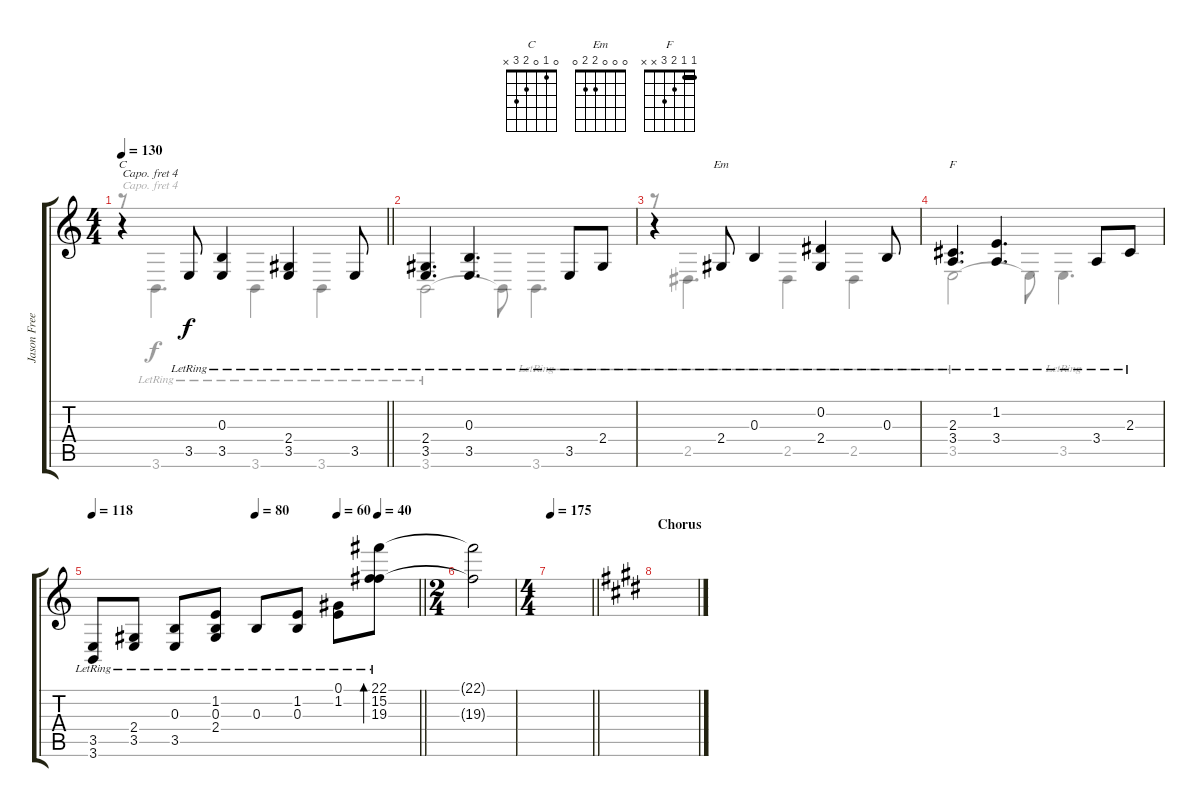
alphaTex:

\track ("Jason Freese (Piano) Capo on 4th" "Jason Free") {instrument acousticgrandpiano}
\staff {score tabs}
\capo 4
\tuning (E4 B3 G3 D3 A2 E2) {hide}
\chord ("C" 0 1 0 2 3 x)
\chord ("Em" 0 0 0 2 2 0)
\chord ("F" 1 1 2 3 x x) {barre 1}
\voice
\ts (4 4)
\tempo 130
\clef g2
\barLineRight lightlight
\ks c
r.4{ch "C" dy f} 3.5{lr}.8 (0.3{lr} 3.5{lr}).4 (2.4{lr} 3.5{lr}).4 3.5{lr}.8 |
(2.4{lr} 3.5{lr}).4{d} (0.3{lr} 3.5{lr}).4{d} 3.5{lr}.8 2.4{lr}.8 |
r.4 2.4{lr}.8{ch "Em"} 0.3{lr}.4 (0.2{lr} 2.4{lr}).4 0.3{lr}.8 |
(2.3{lr} 3.4{lr}).4{d ch "F"} (1.2{lr} 3.4{lr}).4{d} 3.4{lr}.8 2.3{lr}.8 |
\tempo 118
\tempo (80 0.5)
\tempo (60 0.75)
\tempo (40 0.875)
\barLineRight lightlight
(3.5{lr} 3.6{lr}).8 (2.4{lr} 3.5{lr}).8 (0.3{lr} 3.5{lr}).8 (1.2{lr} 0.3{lr} 2.4{lr}).8 0.3{lr}.8 (1.2{lr} 0.3{lr}).8 (0.1{lr} 1.2{lr}).8 (22.1{lr} 15.2{lr} 19.3{lr}).8{bd 60} |
\ts (2 4)
(22.1{t} 19.3{t}).2 |
\ts (4 4)
\tempo 175
\barLineRight lightlight
|
\section ("" "Chorus")
\ks e
|
|
|
|
|
|
|
|
\voice
\clef g2
\ottava regular
\simile none
\barLineRight lightlight
\ks c
r.8{dy f} 3.6{lr}.4{d} 3.6{lr}.4 3.6{lr}.4 |
3.6{lr}.2 3.6{t}.8 3.6{lr}.4{d} |
r.8 2.5{lr}.4{d} 2.5{lr}.4 2.5{lr}.4 |
3.5{lr}.2 3.5{t}.8 3.5{lr}.4{d} |
\barLineRight lightlight
|
|
\barLineRight lightlight
|
\ks e
|
|
|
|
|
|
|
|
